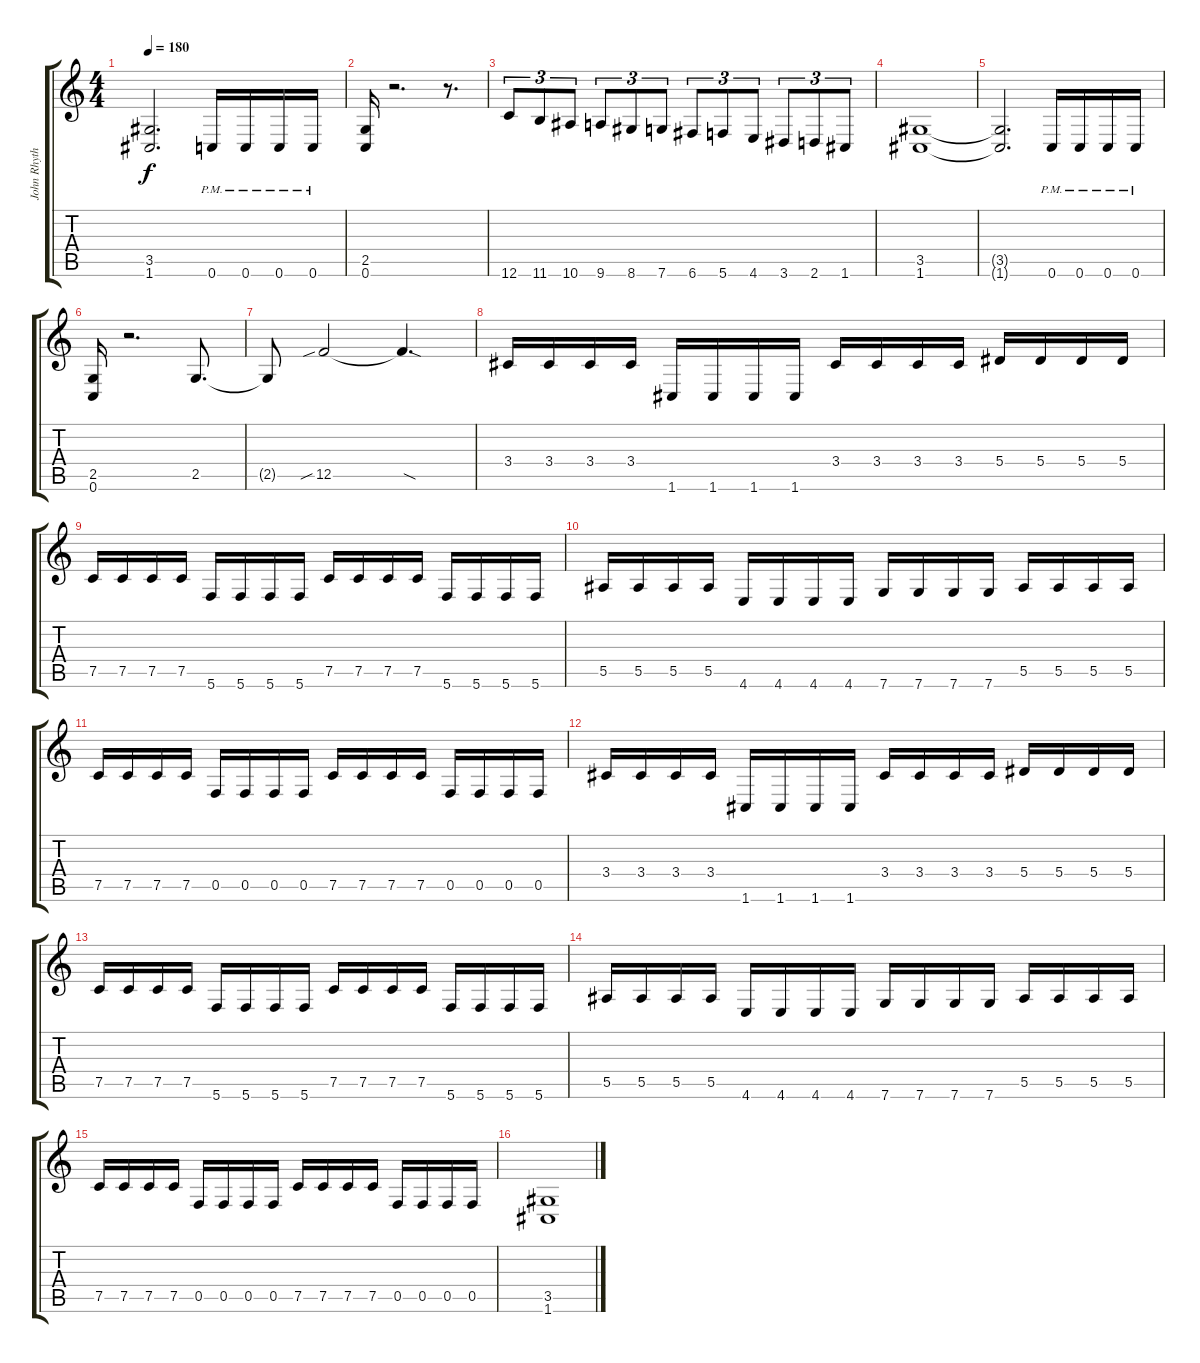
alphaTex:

\track ("John Rhythm" "John Rhyth") {instrument distortionguitar}
\staff {score tabs}
\tuning (C4 G3 Eb3 Bb2 F2 C2) {hide}
\ts (4 4)
\tempo 180
\clef g2
\ks c
(3.5{t} 1.6{t}).2{d dy f} 0.6{pm}.16 0.6{pm}.16 0.6{pm}.16 0.6{pm}.16 |
(2.5 0.6).16 r.2{d} r.8{d} |
12.6.8{tu (3 2) instrument guitarharmonics} 11.6.8{tu (3 2)} 10.6.8{tu (3 2)} 9.6.8{tu (3 2)} 8.6.8{tu (3 2)} 7.6.8{tu (3 2)} 6.6.8{tu (3 2)} 5.6.8{tu (3 2)} 4.6.8{tu (3 2)} 3.6.8{tu (3 2)} 2.6.8{tu (3 2)} 1.6.8{tu (3 2)} |
(3.5 1.6).1{instrument distortionguitar} |
(3.5{t} 1.6{t}).2{d} 0.6{pm}.16 0.6{pm}.16 0.6{pm}.16 0.6{pm}.16 |
(2.5 0.6).16 r.2{d} 2.5.8{d} |
2.5{t}.8 12.5{sib}.2 12.5{sod t}.4{d} |
3.4.16 3.4.16 3.4.16 3.4.16 1.6.16 1.6.16 1.6.16 1.6.16 3.4.16 3.4.16 3.4.16 3.4.16 5.4.16 5.4.16 5.4.16 5.4.16 |
7.5.16 7.5.16 7.5.16 7.5.16 5.6.16 5.6.16 5.6.16 5.6.16 7.5.16 7.5.16 7.5.16 7.5.16 5.6.16 5.6.16 5.6.16 5.6.16 |
5.5.16 5.5.16 5.5.16 5.5.16 4.6.16 4.6.16 4.6.16 4.6.16 7.6.16 7.6.16 7.6.16 7.6.16 5.5.16 5.5.16 5.5.16 5.5.16 |
7.5.16 7.5.16 7.5.16 7.5.16 0.5.16 0.5.16 0.5.16 0.5.16 7.5.16 7.5.16 7.5.16 7.5.16 0.5.16 0.5.16 0.5.16 0.5.16 |
3.4.16 3.4.16 3.4.16 3.4.16 1.6.16 1.6.16 1.6.16 1.6.16 3.4.16 3.4.16 3.4.16 3.4.16 5.4.16 5.4.16 5.4.16 5.4.16 |
7.5.16 7.5.16 7.5.16 7.5.16 5.6.16 5.6.16 5.6.16 5.6.16 7.5.16 7.5.16 7.5.16 7.5.16 5.6.16 5.6.16 5.6.16 5.6.16 |
5.5.16 5.5.16 5.5.16 5.5.16 4.6.16 4.6.16 4.6.16 4.6.16 7.6.16 7.6.16 7.6.16 7.6.16 5.5.16 5.5.16 5.5.16 5.5.16 |
7.5.16 7.5.16 7.5.16 7.5.16 0.5.16 0.5.16 0.5.16 0.5.16 7.5.16 7.5.16 7.5.16 7.5.16 0.5.16 0.5.16 0.5.16 0.5.16 |
(3.5 1.6).1
